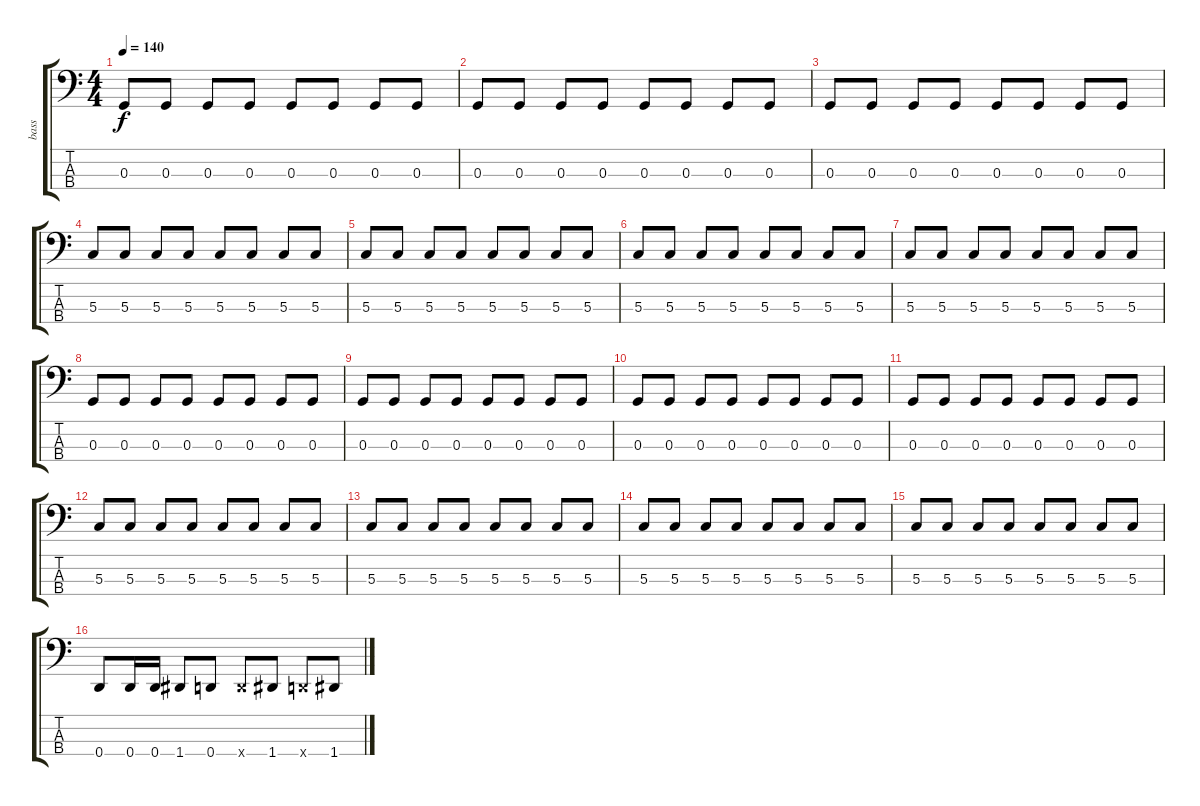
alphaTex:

\track ("bass" "bass") {instrument electricbassfinger}
\staff {score tabs}
\tuning (F2 C2 G1 D1) {hide}
\ts (4 4)
\tempo 140
\clef f4
\ks c
0.3.8{dy f} 0.3.8 0.3.8 0.3.8 0.3.8 0.3.8 0.3.8 0.3.8 |
0.3.8 0.3.8 0.3.8 0.3.8 0.3.8 0.3.8 0.3.8 0.3.8 |
0.3.8 0.3.8 0.3.8 0.3.8 0.3.8 0.3.8 0.3.8 0.3.8 |
5.3.8 5.3.8 5.3.8 5.3.8 5.3.8 5.3.8 5.3.8 5.3.8 |
5.3.8 5.3.8 5.3.8 5.3.8 5.3.8 5.3.8 5.3.8 5.3.8 |
5.3.8 5.3.8 5.3.8 5.3.8 5.3.8 5.3.8 5.3.8 5.3.8 |
5.3.8 5.3.8 5.3.8 5.3.8 5.3.8 5.3.8 5.3.8 5.3.8 |
0.3.8 0.3.8 0.3.8 0.3.8 0.3.8 0.3.8 0.3.8 0.3.8 |
0.3.8 0.3.8 0.3.8 0.3.8 0.3.8 0.3.8 0.3.8 0.3.8 |
0.3.8 0.3.8 0.3.8 0.3.8 0.3.8 0.3.8 0.3.8 0.3.8 |
0.3.8 0.3.8 0.3.8 0.3.8 0.3.8 0.3.8 0.3.8 0.3.8 |
5.3.8 5.3.8 5.3.8 5.3.8 5.3.8 5.3.8 5.3.8 5.3.8 |
5.3.8 5.3.8 5.3.8 5.3.8 5.3.8 5.3.8 5.3.8 5.3.8 |
5.3.8 5.3.8 5.3.8 5.3.8 5.3.8 5.3.8 5.3.8 5.3.8 |
5.3.8 5.3.8 5.3.8 5.3.8 5.3.8 5.3.8 5.3.8 5.3.8 |
0.4.8 0.4.16 0.4.16 1.4.8 0.4.8 0.4{x}.8 1.4.8 0.4{x}.8 1.4.8
